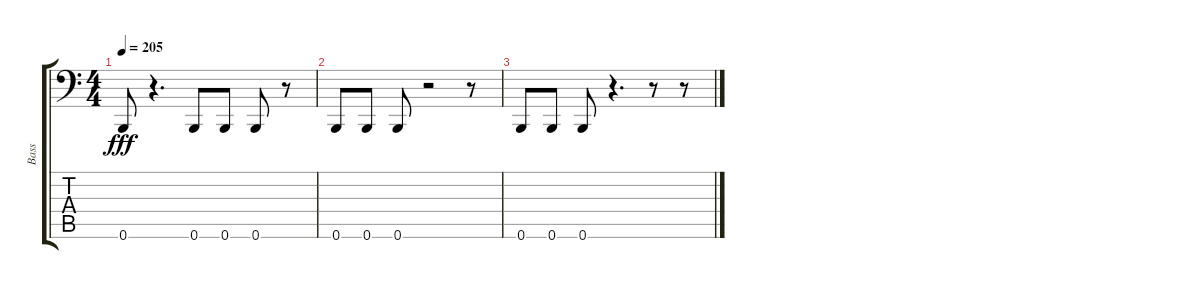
\track ("Bass" "Bass") {instrument electricbassfinger}
\staff {score tabs}
\tuning (Db3 Ab2 E2 B1 Gb1 B0) {hide}
\ts (4 4)
\tempo 205
\clef f4
\ks c
0.6.8{dy fff} r.4{d} 0.6.8 0.6.8 0.6.8 r.8 |
0.6.8 0.6.8 0.6.8 r.2 r.8 |
0.6.8 0.6.8 0.6.8 r.4{d} r.8 r.8
